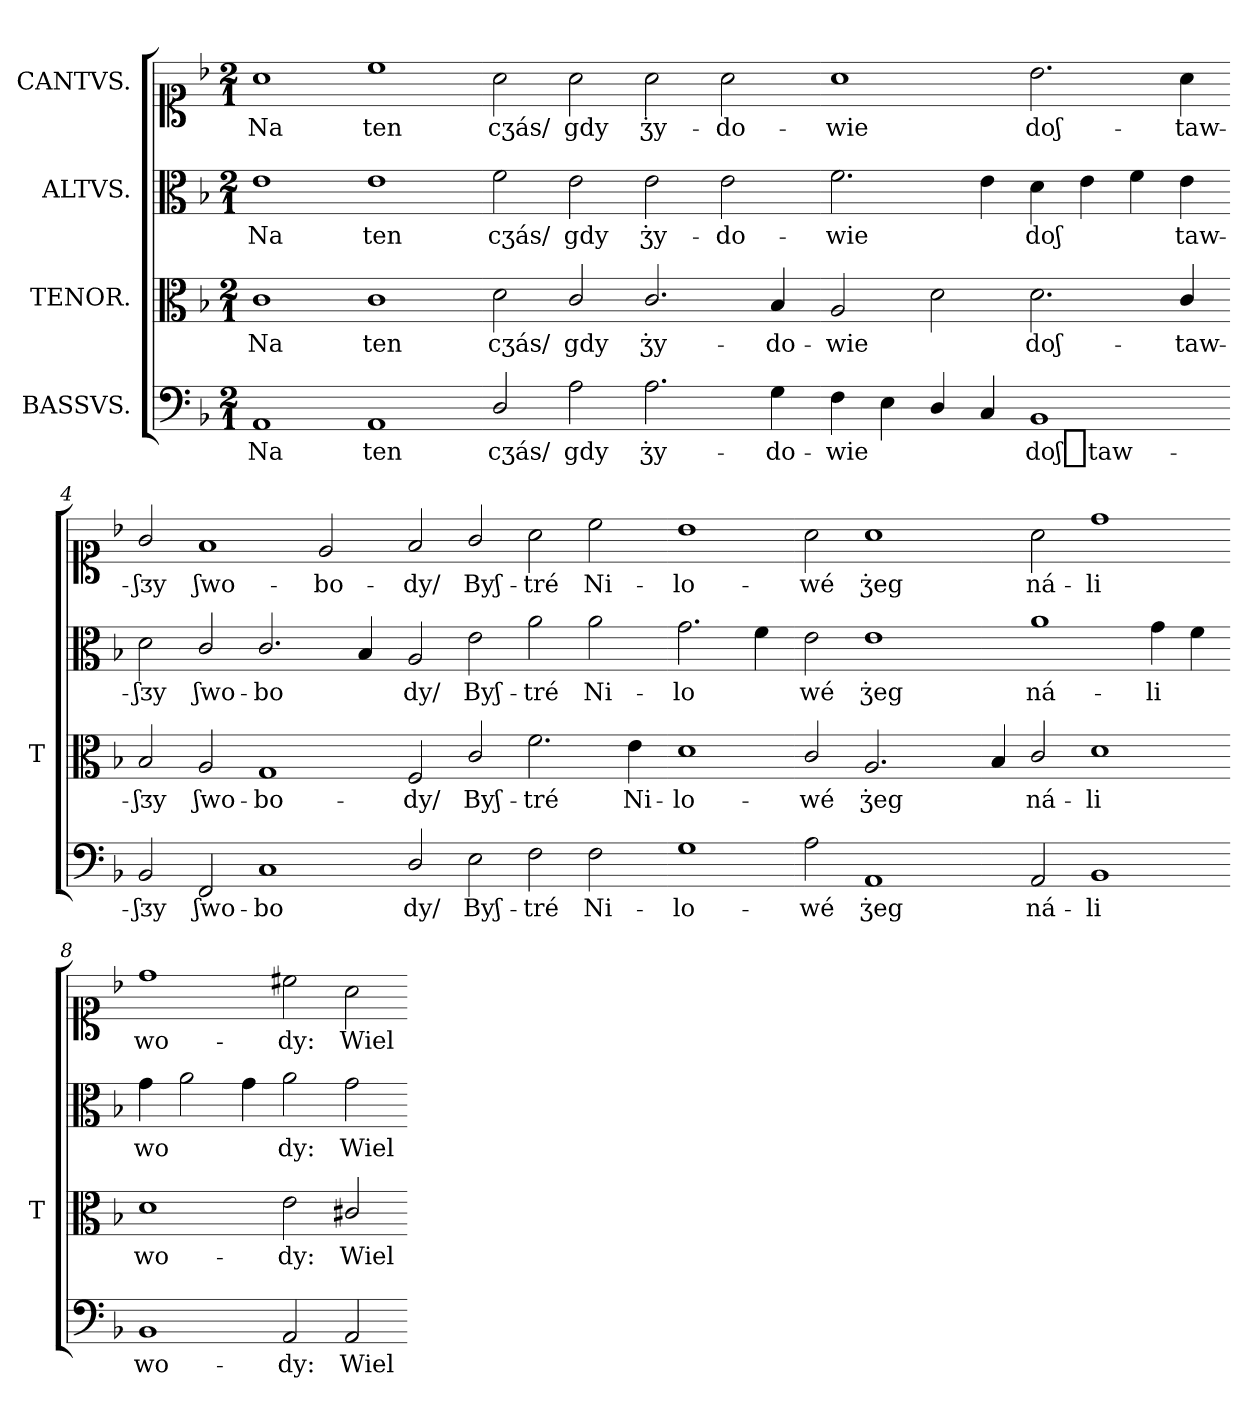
**kern	**text	**kern	**text	**kern	**text	**kern	**text
*part4	*part4	*part3	*part3	*part2	*part2	*part1	*part1
*staff4	*staff4	*staff3	*staff3	*staff2	*staff2	*staff1	*staff1
*I"BASSVS.	*	*I"TENOR.	*	*I"ALTVS.	*	*I"CANTVS.	*
*	*	*I'T	*	*	*	*	*
*clefF4	*	*clefC3	*	*clefC3	*	*clefC1	*
*k[b-]	*	*k[b-]	*	*k[b-]	*	*k[b-]	*
*M2/1	*	*M2/1	*	*M2/1	*	*M2/1	*
*MM300	*	*MM300	*	*MM300	*	*MM300	*
=1	=1	=1	=1	=1	=1	=1	=1
1AA	Na	1c	Na	1e	Na	1a	Na
1AA	ten	1c	ten	1e	ten	1cc	ten
=2-	=2-	=2-	=2-	=2-	=2-	=2-	=2-
2D/	cӡás/	2d	cӡás/	2f	cӡás/	2a	cӡás/
2A	gdy	2c/	gdy	2e	gdy	2a	gdy
2.A	ʒ̇y-	2.c/	ʒ̇y-	2e	ʒ̇y-	2a	ʒ̇y-
.	.	.	.	2e	-do-	2a	-do-
4G	-do-	4B-	-do-	.	.	.	.
=3-	=3-	=3-	=3-	=3-	=3-	=3-	=3-
4F	-wie	2A	-wie	2.f	-wie	1a	-wie
4E	.	.	.	.	.	.	.
4D/	.	2d	.	.	.	.	.
4C	.	.	.	4e	.	.	.
1BB-	doʃ_taw-	2.d	doʃ-	4d	doʃ	2.b-	doʃ-
.	.	.	.	4e	.	.	.
.	.	.	.	4f	.	.	.
.	.	4c/	-taw-	4e	taw-	4a	-taw-
=4-	=4-	=4-	=4-	=4-	=4-	=4-	=4-
2BB-	-ʃᴣy	2B-	-ʃᴣy	2d	-ʃᴣy	2g/	-ʃᴣy
2FF	ʃwo-	2A	ʃwo-	2c/	ʃwo-	1f	ʃwo-
1C	-bo	1G	-bo-	2.c/	-bo	.	.
.	.	.	.	.	.	2e	-bo-
.	.	.	.	4B-	.	.	.
=5-	=5-	=5-	=5-	=5-	=5-	=5-	=5-
2D/	dy/	2F	-dy/	2A	dy/	2f	-dy/
2E	Byʃ-	2c/	Byʃ-	2e	Byʃ-	2g/	Byʃ-
2F	-tré	2.f	-tré	2a	-tré	2a	-tré
2F	Ni-	.	.	2a	Ni-	2cc	Ni-
.	.	4e	Ni-	.	.	.	.
=6-	=6-	=6-	=6-	=6-	=6-	=6-	=6-
1G	-lo-	1d	-lo-	2.g	-lo	1b-	-lo-
.	.	.	.	4f	.	.	.
=-	=-	=-	=-	=-	=-	=-	=-
2A	-wé	2c/	-wé	2e	wé	2a	-wé
1AA	ʒ̇eg	2.A	ʒ̇eg	1e	ʒ̇eg	1a	ʒ̇eg
.	.	4ryy	.	.	.	.	.
=7-	=7-	=7-	=7-	=7-	=7-	=7-	=7-
4ryy	.	4B-	.	4ryy	.	4ryy	.
2AA	ná-	2c/	ná-	1a	ná-	2a	ná-
1BB-	-li	1d	-li	.	.	1dd	-li
.	.	.	.	4g	-li	.	.
.	.	.	.	4f	.	.	.
=8-	=8-	=8-	=8-	=8-	=8-	=8-	=8-
1BB-	wo-	1d	wo-	4g	wo	1dd	wo-
.	.	.	.	2a	.	.	.
.	.	.	.	4g	.	.	.
2AA	-dy:	2e	-dy:	2a	dy:	2cc#X	-dy:
2AA	Wiel-	2c#X/	Wiel-	2g	Wiel-	2a	Wiel-
=-	=-	=-	=-	=-	=-	=-	=-
*-	*-	*-	*-	*-	*-	*-	*-
